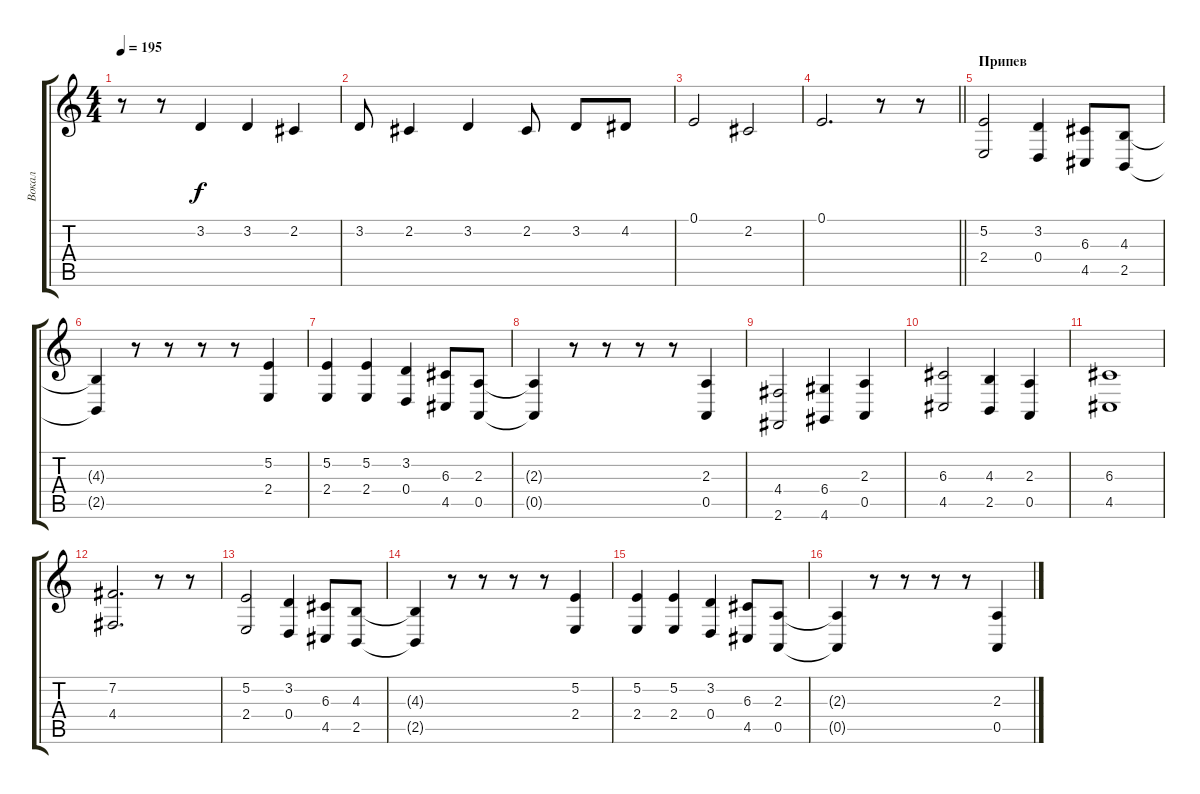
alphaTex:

\track ("Вокал" "Вокал") {instrument oboe}
\staff {score tabs}
\tuning (E4 B3 G3 D3 A2 E2) {hide}
\ts (4 4)
\tempo 195
\clef g2
\ks c
r.8{dy f} r.8 3.2.4 3.2.4 2.2.4 |
3.2.8 2.2.4 3.2.4 2.2.8 3.2.8 4.2.8 |
0.1.2 2.2.2 |
\barLineRight lightlight
0.1.2{d} r.8 r.8 |
\section ("" "Припев")
(5.2 2.4).2 (3.2 0.4).4 (6.3 4.5).8 (4.3 2.5).8 |
(4.3{t} 2.5{t}).4 r.8 r.8 r.8 r.8 (5.2 2.4).4 |
(5.2 2.4).4 (5.2 2.4).4 (3.2 0.4).4 (6.3 4.5).8 (2.3 0.5).8 |
(2.3{t} 0.5{t}).4 r.8 r.8 r.8 r.8 (2.3 0.5).4 |
(4.4 2.6).2 (6.4 4.6).4 (2.3 0.5).4 |
(6.3 4.5).2 (4.3 2.5).4 (2.3 0.5).4 |
(6.3 4.5).1 |
(7.2 4.4).2{d} r.8 r.8 |
(5.2 2.4).2 (3.2 0.4).4 (6.3 4.5).8 (4.3 2.5).8 |
(4.3{t} 2.5{t}).4 r.8 r.8 r.8 r.8 (5.2 2.4).4 |
(5.2 2.4).4 (5.2 2.4).4 (3.2 0.4).4 (6.3 4.5).8 (2.3 0.5).8 |
(2.3{t} 0.5{t}).4 r.8 r.8 r.8 r.8 (2.3 0.5).4
